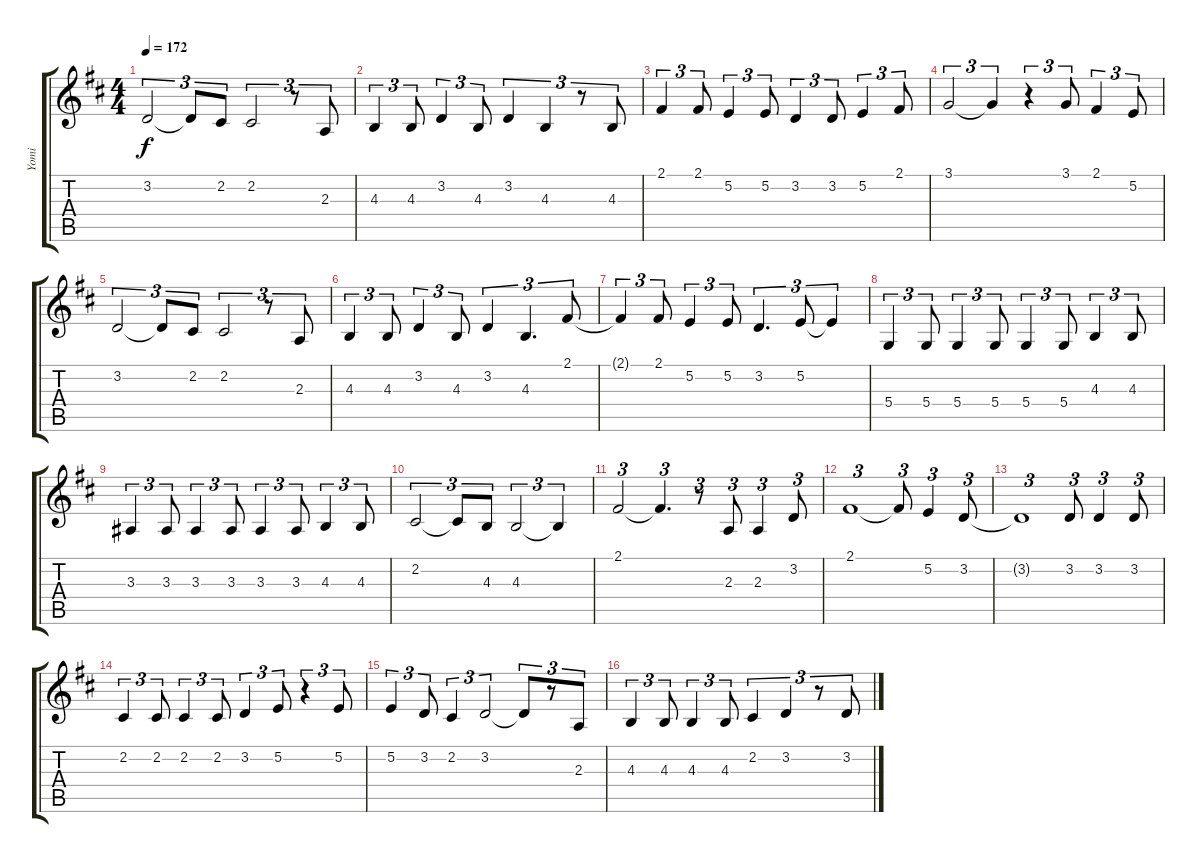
\track ("Yomi" "Yomi") {instrument synthvoice}
\staff {score tabs}
\tuning (E4 B3 G3 D3 A2 E2) {hide}
\ts (4 4)
\tempo 172
\clef g2
\ks bminor
3.2.2{tu (3 2) dy f} 3.2{t}.8{tu (3 2)} 2.2.8{tu (3 2)} 2.2.2{tu (3 2)} r.8{tu (3 2)} 2.3.8{tu (3 2)} |
4.3.4{tu (3 2)} 4.3.8{tu (3 2)} 3.2.4{tu (3 2)} 4.3.8{tu (3 2)} 3.2.4{tu (3 2)} 4.3.4{tu (3 2)} r.8{tu (3 2)} 4.3.8{tu (3 2)} |
2.1.4{tu (3 2)} 2.1.8{tu (3 2)} 5.2.4{tu (3 2)} 5.2.8{tu (3 2)} 3.2.4{tu (3 2)} 3.2.8{tu (3 2)} 5.2.4{tu (3 2)} 2.1.8{tu (3 2)} |
3.1.2{tu (3 2)} 3.1{t}.4{tu (3 2)} r.4{tu (3 2)} 3.1.8{tu (3 2)} 2.1.4{tu (3 2)} 5.2.8{tu (3 2)} |
3.2.2{tu (3 2)} 3.2{t}.8{tu (3 2)} 2.2.8{tu (3 2)} 2.2.2{tu (3 2)} r.8{tu (3 2)} 2.3.8{tu (3 2)} |
4.3.4{tu (3 2)} 4.3.8{tu (3 2)} 3.2.4{tu (3 2)} 4.3.8{tu (3 2)} 3.2.4{tu (3 2)} 4.3.4{d tu (3 2)} 2.1.8{tu (3 2)} |
2.1{t}.4{tu (3 2)} 2.1.8{tu (3 2)} 5.2.4{tu (3 2)} 5.2.8{tu (3 2)} 3.2.4{d tu (3 2)} 5.2.8{tu (3 2)} 5.2{t}.4{tu (3 2)} |
5.4.4{tu (3 2)} 5.4.8{tu (3 2)} 5.4.4{tu (3 2)} 5.4.8{tu (3 2)} 5.4.4{tu (3 2)} 5.4.8{tu (3 2)} 4.3.4{tu (3 2)} 4.3.8{tu (3 2)} |
3.3.4{tu (3 2)} 3.3.8{tu (3 2)} 3.3.4{tu (3 2)} 3.3.8{tu (3 2)} 3.3.4{tu (3 2)} 3.3.8{tu (3 2)} 4.3.4{tu (3 2)} 4.3.8{tu (3 2)} |
2.2.2{tu (3 2)} 2.2{t}.8{tu (3 2)} 4.3.8{tu (3 2)} 4.3.2{tu (3 2)} 4.3{t}.4{tu (3 2)} |
2.1.2{tu (3 2)} 2.1{t}.4{d tu (3 2)} r.8{tu (3 2)} 2.3.8{tu (3 2)} 2.3.4{tu (3 2)} 3.2.8{tu (3 2)} |
2.1.1{tu (3 2)} 2.1{t}.8{tu (3 2)} 5.2.4{tu (3 2)} 3.2.8{tu (3 2)} |
3.2{t}.1{tu (3 2)} 3.2.8{tu (3 2)} 3.2.4{tu (3 2)} 3.2.8{tu (3 2)} |
2.2.4{tu (3 2)} 2.2.8{tu (3 2)} 2.2.4{tu (3 2)} 2.2.8{tu (3 2)} 3.2.4{tu (3 2)} 5.2.8{tu (3 2)} r.4{tu (3 2)} 5.2.8{tu (3 2)} |
5.2.4{tu (3 2)} 3.2.8{tu (3 2)} 2.2.4{tu (3 2)} 3.2.2{tu (3 2)} 3.2{t}.8{tu (3 2)} r.8{tu (3 2)} 2.3.8{tu (3 2)} |
4.3.4{tu (3 2)} 4.3.8{tu (3 2)} 4.3.4{tu (3 2)} 4.3.8{tu (3 2)} 2.2.4{tu (3 2)} 3.2.4{tu (3 2)} r.8{tu (3 2)} 3.2.8{tu (3 2)}
